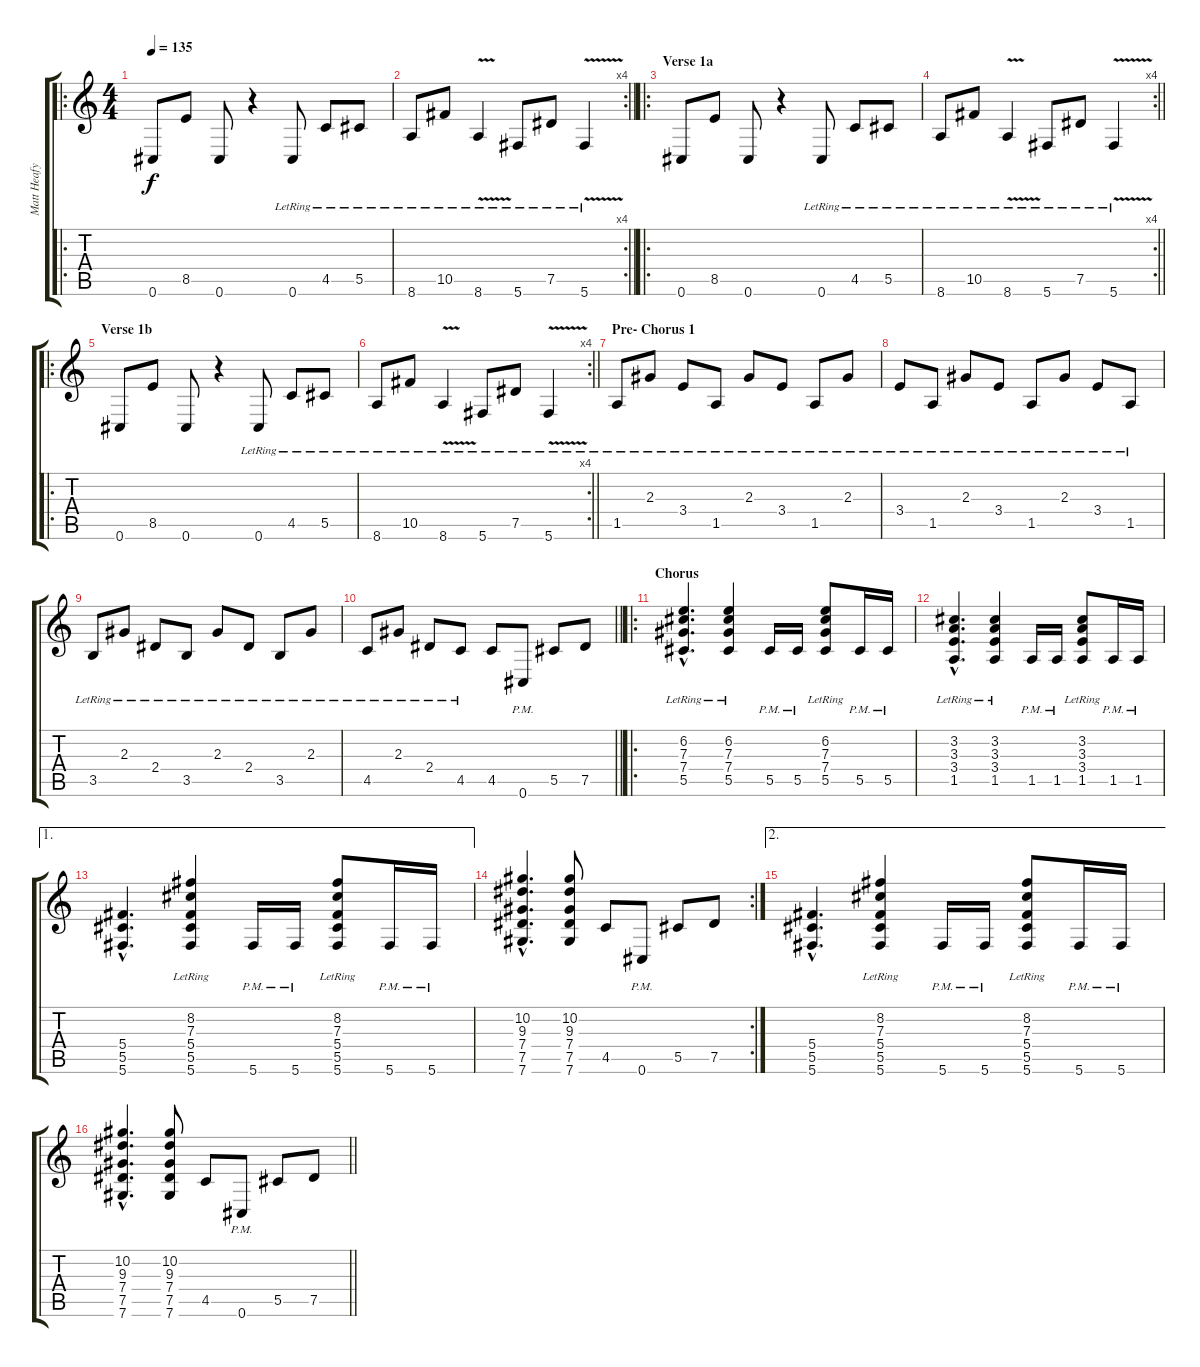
\track ("Matt Heafy" "Matt Heafy") {instrument acousticguitarsteel}
\staff {score tabs}
\tuning (Eb4 Bb3 Gb3 Db3 Ab2 Db2) {hide}
\ro
\ts (4 4)
\tempo 135
\clef g2
\ks c
0.6.8{dy f instrument acousticguitarsteel} 8.5.8 0.6.8 r.4 0.6{lr}.8 4.5{lr}.8 5.5{lr}.8 |
\rc 4
\barLineRight lightlight
8.6{lr}.8 10.5{lr}.8 8.6{v lr}.4 5.6{lr}.8 7.5{lr}.8 5.6{v lr}.4 |
\ro
\section ("" "Verse 1a")
0.6.8 8.5.8 0.6.8 r.4 0.6{lr}.8 4.5{lr}.8 5.5{lr}.8 |
\rc 4
\barLineRight lightlight
8.6{lr}.8 10.5{lr}.8 8.6{v lr}.4 5.6{lr}.8 7.5{lr}.8 5.6{v lr}.4 |
\ro
\section ("" "Verse 1b")
0.6.8 8.5.8 0.6.8 r.4 0.6{lr}.8 4.5{lr}.8 5.5{lr}.8 |
\rc 4
\barLineRight lightlight
8.6{lr}.8 10.5{lr}.8 8.6{v lr}.4 5.6{lr}.8 7.5{lr}.8 5.6{v lr}.4 |
\section ("" "Pre- Chorus 1")
1.5{lr}.8 2.3{lr}.8 3.4{lr}.8 1.5{lr}.8 2.3{lr}.8 3.4{lr}.8 1.5{lr}.8 2.3{lr}.8 |
3.4{lr}.8 1.5{lr}.8 2.3{lr}.8 3.4{lr}.8 1.5{lr}.8 2.3{lr}.8 3.4{lr}.8 1.5{lr}.8 |
3.5{lr}.8 2.3{lr}.8 2.4{lr}.8 3.5{lr}.8 2.3{lr}.8 2.4{lr}.8 3.5{lr}.8 2.3{lr}.8 |
\barLineRight lightlight
4.5{lr}.8 2.3{lr}.8 2.4{lr}.8 4.5{lr}.8 4.5.8 0.6{pm}.8 5.5.8 7.5.8 |
\ro
\section ("" "Chorus")
(6.2{hac lr} 7.3{hac lr} 7.4{hac lr} 5.5{hac lr}).4{d} (6.2{lr} 7.3{lr} 7.4{lr} 5.5{lr}).4 5.5{pm}.16 5.5{pm}.16 (6.2{lr} 7.3{lr} 7.4{lr} 5.5).8 5.5{pm}.16 5.5{pm}.16 |
(3.2{hac lr} 3.3{hac lr} 3.4{hac lr} 1.5{hac lr}).4{d} (3.2{lr} 3.3{lr} 3.4{lr} 1.5{lr}).4 1.5{pm}.16 1.5{pm}.16 (3.2{lr} 3.3{lr} 3.4{lr} 1.5).8 1.5{pm}.16 1.5{pm}.16 |
\ae 1
(5.4{hac} 5.5{hac} 5.6{hac}).4{d} (8.2{lr} 7.3{lr} 5.4{lr} 5.5{lr} 5.6).4 5.6{pm}.16 5.6{pm}.16 (8.2{lr} 7.3{lr} 5.4{lr} 5.5 5.6).8 5.6{pm}.16 5.6{pm}.16 |
\rc 2
(10.2{hac} 9.3{hac} 7.4{hac} 7.5{hac} 7.6{hac}).4{d} (10.2 9.3 7.4 7.5 7.6).8 4.5.8 0.6{pm}.8 5.5.8 7.5.8 |
\ae 2
(5.4{hac} 5.5{hac} 5.6{hac}).4{d} (8.2{lr} 7.3{lr} 5.4{lr} 5.5{lr} 5.6).4 5.6{pm}.16 5.6{pm}.16 (8.2{lr} 7.3{lr} 5.4{lr} 5.5 5.6).8 5.6{pm}.16 5.6{pm}.16 |
\barLineRight lightlight
(10.2{hac} 9.3{hac} 7.4{hac} 7.5{hac} 7.6{hac}).4{d} (10.2 9.3 7.4 7.5 7.6).8 4.5.8 0.6{pm}.8 5.5.8 7.5.8
